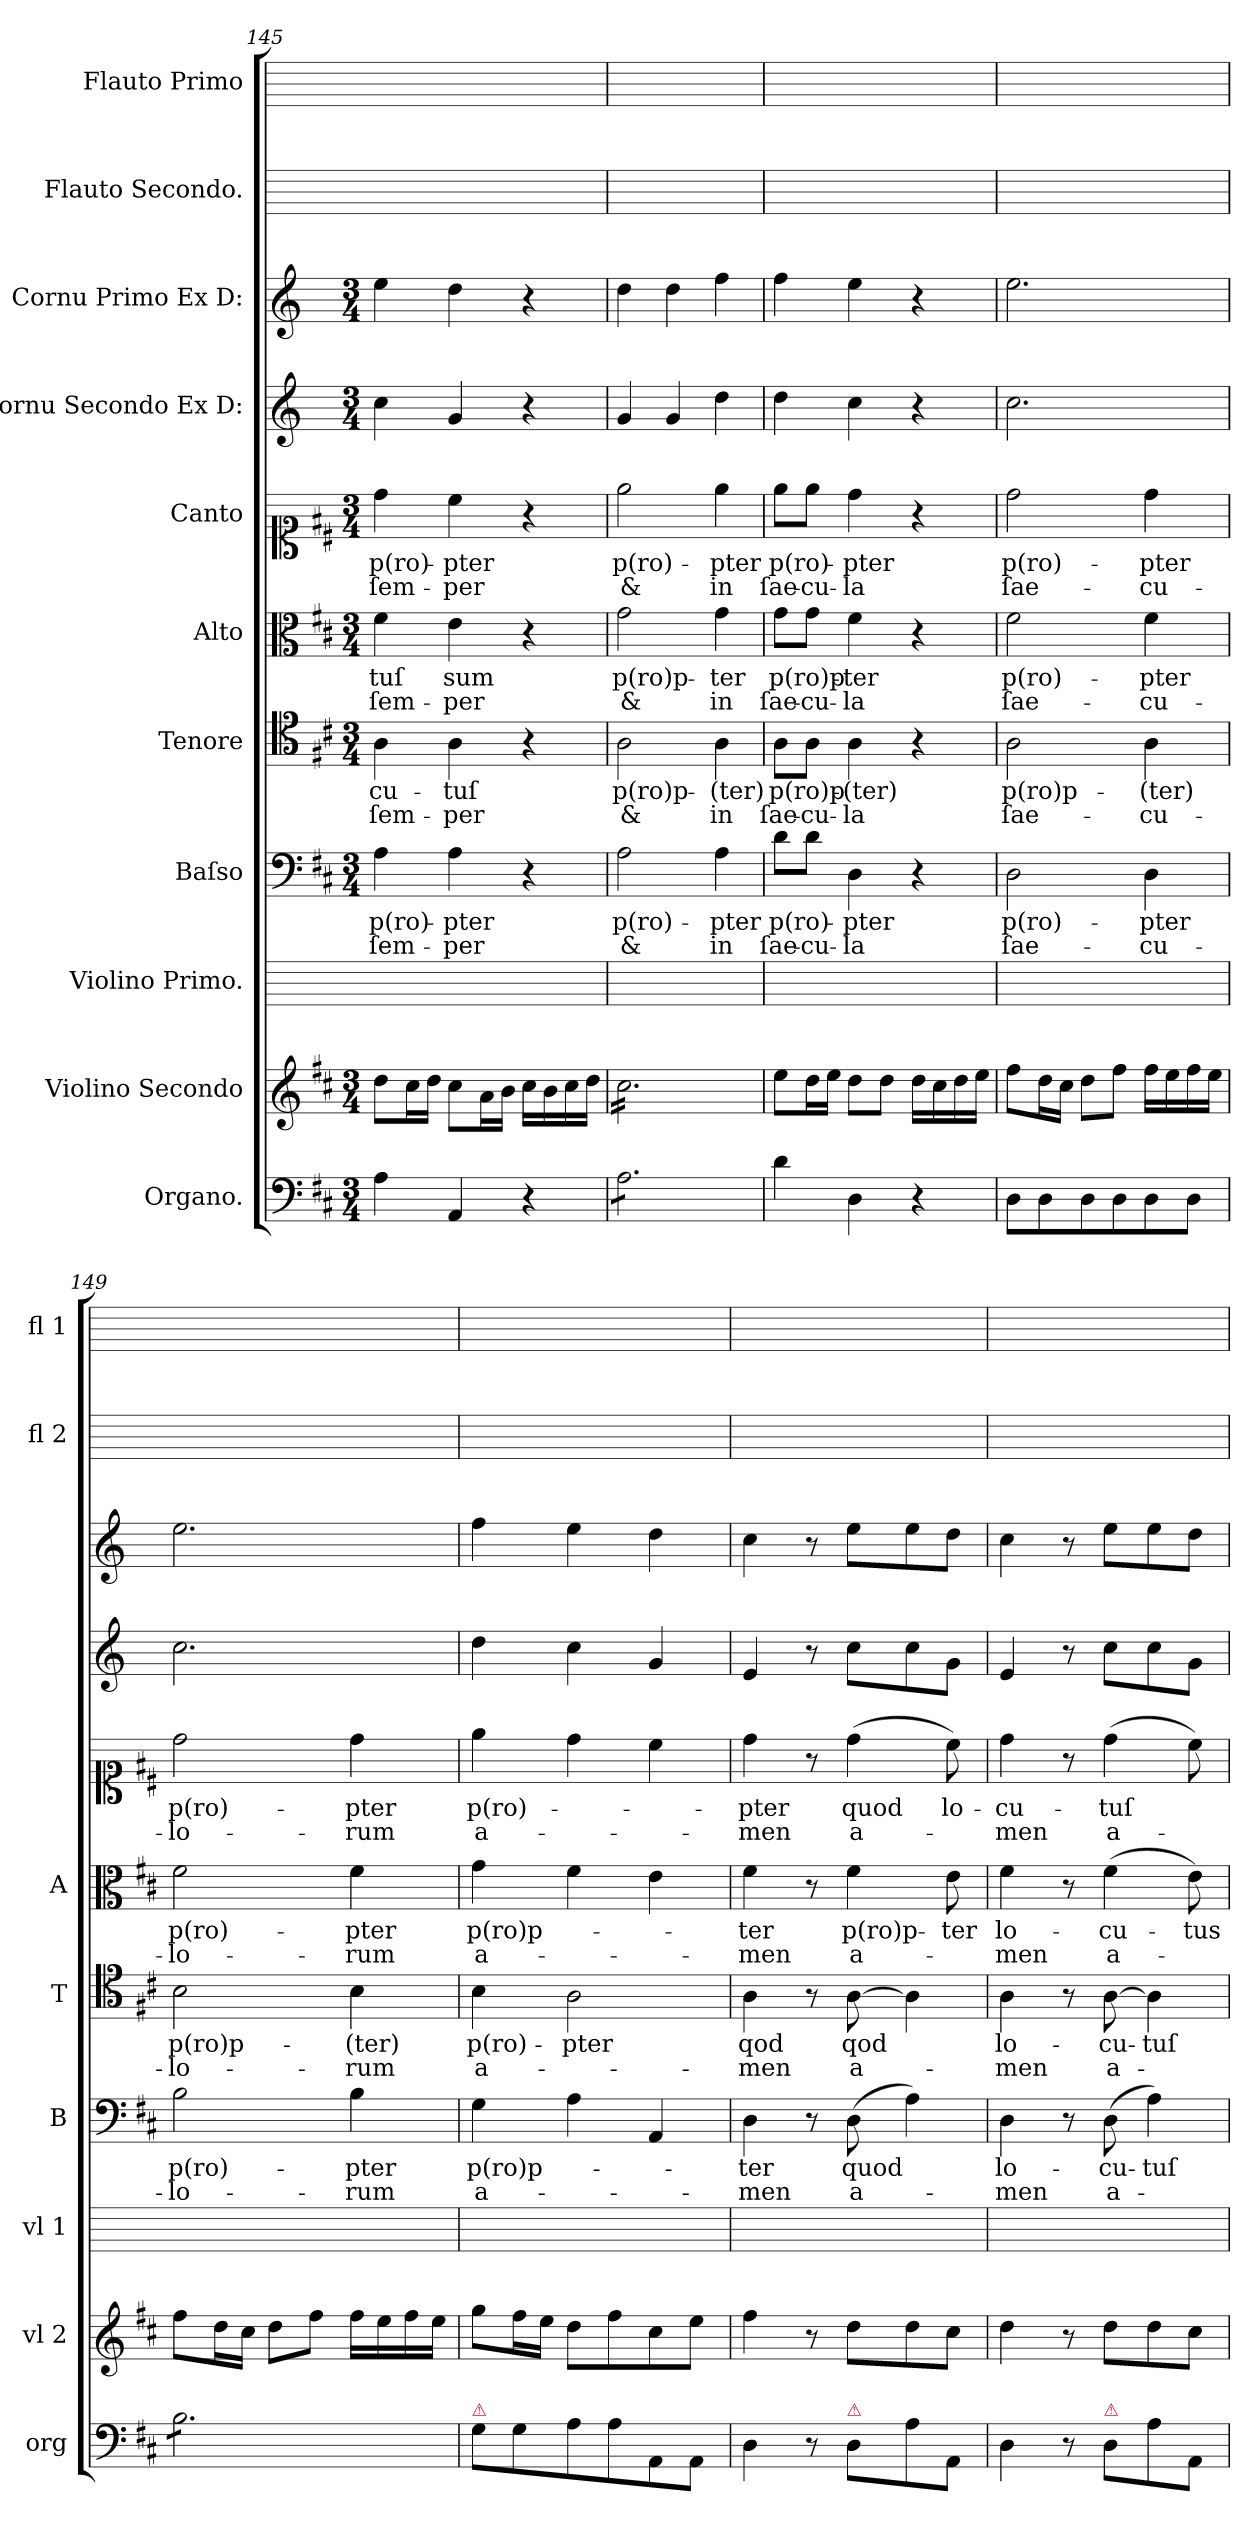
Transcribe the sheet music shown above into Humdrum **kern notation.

**kern	**kern	**kern	**kern	**text	**text	**kern	**text	**text	**kern	**text	**text	**kern	**text	**text	**kern	**kern	**kern	**kern
*part11	*part10	*part9	*part8	*part8	*part8	*part7	*part7	*part7	*part6	*part6	*part6	*part5	*part5	*part5	*part4	*part3	*part2	*part1
*staff11	*staff10	*staff9	*staff8	*staff8	*staff8	*staff7	*staff7	*staff7	*staff6	*staff6	*staff6	*staff5	*staff5	*staff5	*staff4	*staff3	*staff2	*staff1
*I"Organo.	*I"Violino Secondo	*I"Violino Primo.	*I"Baſso	*	*	*I"Tenore	*	*	*I"Alto	*	*	*I"Canto	*	*	*I"Cornu Secondo Ex D:	*I"Cornu Primo Ex D:	*I"Flauto Secondo.	*I"Flauto Primo
*I'org	*I'vl 2	*I'vl 1	*I'B	*	*	*I'T	*	*	*I'A	*	*	*	*	*	*	*	*I'fl 2	*I'fl 1
*clefF4	*clefG2	*	*clefF4	*	*	*clefC4	*	*	*clefC3	*	*	*clefC1	*	*	*clefG2	*clefG2	*	*
*	*	*	*	*	*	*	*	*	*	*	*	*	*	*	*ITrd6c10	*ITrd6c10	*	*
*k[f#c#]	*k[f#c#]	*	*k[f#c#]	*	*	*k[f#c#]	*	*	*k[f#c#]	*	*	*k[f#c#]	*	*	*k[f#c#]	*k[f#c#]	*	*
*M3/4	*M3/4	*	*M3/4	*	*	*M3/4	*	*	*M3/4	*	*	*M3/4	*	*	*M3/4	*M3/4	*	*
=145	=145	=145	=145	=145	=145	=145	=145	=145	=145	=145	=145	=145	=145	=145	=145	=145	=145	=145
!	!	!	!	!	!	!	!LO:LY:i	!	!	!	!	!	!	!	!	!	!	!
4A\	8dd\L	2.ryy	4A\	p(ro)-	ſem-	4A\	-cu-	ſem-	4f#\	-tuſ	ſem-	4dd\	p(ro)-	ſem-	4d\	4f#\	2.ryy	2.ryy
.	16cc#\L	.	.	.	.	.	.	.	.	.	.	.	.	.	.	.	.	.
.	16dd\JJ	.	.	.	.	.	.	.	.	.	.	.	.	.	.	.	.	.
!	!	!	!	!	!	!	!LO:LY:i	!	!	!	!	!	!	!	!	!	!	!
4AA/	8cc#\L	.	4A\	-pter	-per	4A\	-tuſ	-per	4e\	sum	-per	4cc#\	-pter	-per	4A/	4e\	.	.
.	16a\L	.	.	.	.	.	.	.	.	.	.	.	.	.	.	.	.	.
.	16b\JJ	.	.	.	.	.	.	.	.	.	.	.	.	.	.	.	.	.
4r	16cc#\LL	.	4r	.	.	4r	.	.	4r	.	.	4r	.	.	4r	4r	.	.
.	16b\	.	.	.	.	.	.	.	.	.	.	.	.	.	.	.	.	.
.	16cc#\	.	.	.	.	.	.	.	.	.	.	.	.	.	.	.	.	.
.	16dd\JJ	.	.	.	.	.	.	.	.	.	.	.	.	.	.	.	.	.
=146	=146	=146	=146	=146	=146	=146	=146	=146	=146	=146	=146	=146	=146	=146	=146	=146	=146	=146
!	!	!	!	!LO:LY:i	!	!	!	!	!	!	!	!	!LO:LY:i	!	!	!	!	!
*tremolo	*	*	*	*	*	*	*	*	*	*	*	*	*	*	*	*	*	*
*	*tremolo	*	*	*	*	*	*	*	*	*	*	*	*	*	*	*	*	*
8A\L	16cc#\LL	2.ryy	2A\	p(ro)-	&	2A\	p(ro)p-	&	2g\	p(ro)p-	&	2ee\	p(ro)-	&	4A/	4e\	2.ryy	2.ryy
.	16cc#\	.	.	.	.	.	.	.	.	.	.	.	.	.	.	.	.	.
8A\	16cc#\	.	.	.	.	.	.	.	.	.	.	.	.	.	.	.	.	.
.	16cc#\	.	.	.	.	.	.	.	.	.	.	.	.	.	.	.	.	.
8A\	16cc#\	.	.	.	.	.	.	.	.	.	.	.	.	.	4A/	4e\	.	.
.	16cc#\	.	.	.	.	.	.	.	.	.	.	.	.	.	.	.	.	.
8A\	16cc#\	.	.	.	.	.	.	.	.	.	.	.	.	.	.	.	.	.
.	16cc#\	.	.	.	.	.	.	.	.	.	.	.	.	.	.	.	.	.
!	!	!	!	!LO:LY:i	!	!	!	!	!	!	!	!	!LO:LY:i	!	!	!	!	!
8A\	16cc#\	.	4A\	-pter	in	4A\	-(ter)	in	4g\	-ter	in	4ee\	-pter	in	4e\	4g\	.	.
.	16cc#\	.	.	.	.	.	.	.	.	.	.	.	.	.	.	.	.	.
8A\J	16cc#\	.	.	.	.	.	.	.	.	.	.	.	.	.	.	.	.	.
*Xtremolo	*	*	*	*	*	*	*	*	*	*	*	*	*	*	*	*	*	*
.	16cc#\JJ	.	.	.	.	.	.	.	.	.	.	.	.	.	.	.	.	.
*	*Xtremolo	*	*	*	*	*	*	*	*	*	*	*	*	*	*	*	*	*
=147	=147	=147	=147	=147	=147	=147	=147	=147	=147	=147	=147	=147	=147	=147	=147	=147	=147	=147
!	!	!	!	!LO:LY:i	!	!	!LO:LY:i	!	!	!LO:LY:i	!	!	!LO:LY:i	!	!	!	!	!
4d\	8ee\L	2.ryy	8d\L	p(ro)-	ſae-	8A\L	p(ro)p-	ſae-	8g\L	p(ro)p-	ſae-	8ee\L	p(ro)-	ſae-	4e\	4g\	2.ryy	2.ryy
.	16dd\L	.	8d\J	.	-cu-	8A\J	.	-cu-	8g\J	.	-cu-	8ee\J	.	-cu-	.	.	.	.
.	16ee\JJ	.	.	.	.	.	.	.	.	.	.	.	.	.	.	.	.	.
!	!	!	!	!LO:LY:i	!	!	!LO:LY:i	!	!	!	!	!	!LO:LY:i	!	!	!	!	!
4D\	8dd\L	.	4D\	-pter	-la	4A\	-(ter)	-la	4f#\	-ter	-la	4dd\	-pter	-la	4d\	4f#\	.	.
.	8dd\J	.	.	.	.	.	.	.	.	.	.	.	.	.	.	.	.	.
4r	16dd\LL	.	4r	.	.	4r	.	.	4r	.	.	4r	.	.	4r	4r	.	.
.	16cc#\	.	.	.	.	.	.	.	.	.	.	.	.	.	.	.	.	.
.	16dd\	.	.	.	.	.	.	.	.	.	.	.	.	.	.	.	.	.
.	16ee\JJ	.	.	.	.	.	.	.	.	.	.	.	.	.	.	.	.	.
=148	=148	=148	=148	=148	=148	=148	=148	=148	=148	=148	=148	=148	=148	=148	=148	=148	=148	=148
!	!	!	!	!LO:LY:i	!	!	!LO:LY:i	!	!	!	!	!	!LO:LY:i	!	!	!	!	!
8D\L	8ff#\L	2.ryy	2D\	p(ro)-	ſae-	2A\	p(ro)p-	ſae-	2f#\	p(ro)-	ſae-	2dd\	p(ro)-	ſae-	2.d\	2.f#\	2.ryy	2.ryy
8D\	16dd\L	.	.	.	.	.	.	.	.	.	.	.	.	.	.	.	.	.
.	16cc#\JJ	.	.	.	.	.	.	.	.	.	.	.	.	.	.	.	.	.
8D\	8dd\L	.	.	.	.	.	.	.	.	.	.	.	.	.	.	.	.	.
8D\	8ff#\J	.	.	.	.	.	.	.	.	.	.	.	.	.	.	.	.	.
!	!	!	!	!LO:LY:i	!	!	!LO:LY:i	!	!	!	!	!	!LO:LY:i	!	!	!	!	!
8D\	16ff#\LL	.	4D\	-pter	-cu-	4A\	-(ter)	-cu-	4f#\	-pter	-cu-	4dd\	-pter	-cu-	.	.	.	.
.	16ee\	.	.	.	.	.	.	.	.	.	.	.	.	.	.	.	.	.
8D\J	16ff#\	.	.	.	.	.	.	.	.	.	.	.	.	.	.	.	.	.
.	16ee\JJ	.	.	.	.	.	.	.	.	.	.	.	.	.	.	.	.	.
=149	=149	=149	=149	=149	=149	=149	=149	=149	=149	=149	=149	=149	=149	=149	=149	=149	=149	=149
!	!	!	!	!LO:LY:i	!	!	!LO:LY:i	!	!	!	!	!	!LO:LY:i	!	!	!	!	!
*tremolo	*	*	*	*	*	*	*	*	*	*	*	*	*	*	*	*	*	*
8B\L	8ff#\L	2.ryy	2B\	p(ro)-	-lo-	2B\	p(ro)p-	-lo-	2f#\	p(ro)-	-lo-	2dd\	p(ro)-	-lo-	2.d\	2.f#\	2.ryy	2.ryy
8B\	16dd\L	.	.	.	.	.	.	.	.	.	.	.	.	.	.	.	.	.
.	16cc#\JJ	.	.	.	.	.	.	.	.	.	.	.	.	.	.	.	.	.
8B\	8dd\L	.	.	.	.	.	.	.	.	.	.	.	.	.	.	.	.	.
8B\	8ff#\J	.	.	.	.	.	.	.	.	.	.	.	.	.	.	.	.	.
!	!	!	!	!LO:LY:i	!	!	!LO:LY:i	!	!	!	!	!	!LO:LY:i	!	!	!	!	!
8B\	16ff#\LL	.	4B\	-pter	-rum	4B\	-(ter)	-rum	4f#\	-pter	-rum	4dd\	-pter	-rum	.	.	.	.
.	16ee\	.	.	.	.	.	.	.	.	.	.	.	.	.	.	.	.	.
8B\J	16ff#\	.	.	.	.	.	.	.	.	.	.	.	.	.	.	.	.	.
*Xtremolo	*	*	*	*	*	*	*	*	*	*	*	*	*	*	*	*	*	*
.	16ee\JJ	.	.	.	.	.	.	.	.	.	.	.	.	.	.	.	.	.
=150	=150	=150	=150	=150	=150	=150	=150	=150	=150	=150	=150	=150	=150	=150	=150	=150	=150	=150
!LO:TX:a:color=crimson:t=⚠	!	!	!	!	!	!	!	!	!	!	!	!	!	!	!	!	!	!
!	!	!	!	!	!	!	!	!	!	!LO:LY:i	!	!	!LO:LY:i	!	!	!	!	!
8G\L	8gg\L	2.ryy	4G\	p(ro)p-	a-	4B\	p(ro)-	a-	4g\	p(ro)p-	a-	4ee\	p(ro)-	a-	4e\	4g\	2.ryy	2.ryy
8G\	16ff#\L	.	.	.	.	.	.	.	.	.	.	.	.	.	.	.	.	.
.	16ee\JJ	.	.	.	.	.	.	.	.	.	.	.	.	.	.	.	.	.
8A\	8dd\L	.	4A\	.	.	2A\	-pter	.	4f#\	.	.	4dd\	.	.	4d\	4f#\	.	.
8A\	8ff#\	.	.	.	.	.	.	.	.	.	.	.	.	.	.	.	.	.
8AA/	8cc#\	.	4AA/	.	.	.	.	.	4e\	.	.	4cc#\	.	.	4A/	4e\	.	.
8AA/J	8ee\J	.	.	.	.	.	.	.	.	.	.	.	.	.	.	.	.	.
=151	=151	=151	=151	=151	=151	=151	=151	=151	=151	=151	=151	=151	=151	=151	=151	=151	=151	=151
!	!	!	!	!	!	!	!	!	!	!LO:LY:i	!	!	!LO:LY:i	!	!	!	!	!
4D\	4ff#\	2.ryy	4D\	-ter	-men	4A\	qod	-men	4f#\	-ter	-men	4dd\	-pter	-men	4F#/	4d\	2.ryy	2.ryy
8r	8r	.	8r	.	.	8r	.	.	8r	.	.	8r	.	.	8r	8r	.	.
!LO:TX:a:color=crimson:t=⚠	!	!	!	!	!	!	!	!	!	!	!	!	!	!	!	!	!	!
!	!	!	!	!	!LO:LY:i	!	!LO:LY:i	!LO:LY:i	!	!	!	!	!	!	!	!	!	!
8D\L	8dd\L	.	(8D\	quod	a-	[8A\	qod	a-	4f#\	p(ro)p-	a-	(4dd\	quod	a-	8d\L	8f#\L	.	.
8A\	8dd\	.	4A\)	.	.	4A\]	.	.	.	.	.	.	.	.	8d\	8f#\	.	.
8AA/J	8cc#\J	.	.	.	.	.	.	.	8e\	-ter	.	8cc#\)	lo-	.	8A\J	8e\J	.	.
=152	=152	=152	=152	=152	=152	=152	=152	=152	=152	=152	=152	=152	=152	=152	=152	=152	=152	=152
!	!	!	!	!	!LO:LY:i	!	!	!LO:LY:i	!	!	!	!	!	!	!	!	!	!
4D\	4dd\	2.ryy	4D\	lo-	-men	4A\	lo-	-men	4f#\	lo-	-men	4dd\	-cu-	-men	4F#/	4d\	2.ryy	2.ryy
8r	8r	.	8r	.	.	8r	.	.	8r	.	.	8r	.	.	8r	8r	.	.
!LO:TX:a:color=crimson:t=⚠	!	!	!	!	!	!	!	!	!	!	!	!	!	!	!	!	!	!
!	!	!	!	!	!LO:LY:i	!	!	!LO:LY:i	!	!	!LO:LY:i	!	!	!LO:LY:i	!	!	!	!
8D\L	8dd\L	.	(8D\	-cu-	a-	[8A\	-cu-	a-	(4f#\	-cu-	a-	(4dd\	-tuſ	a-	8d\L	8f#\L	.	.
8A\	8dd\	.	4A\)	-tuſ	.	4A\]	-tuſ	.	.	.	.	.	.	.	8d\	8f#\	.	.
8AA/J	8cc#\J	.	.	.	.	.	.	.	8e\)	-tus	.	8cc#\)	.	.	8A\J	8e\J	.	.
=	=	=	=	=	=	=	=	=	=	=	=	=	=	=	=	=	=	=
*-	*-	*-	*-	*-	*-	*-	*-	*-	*-	*-	*-	*-	*-	*-	*-	*-	*-	*-
